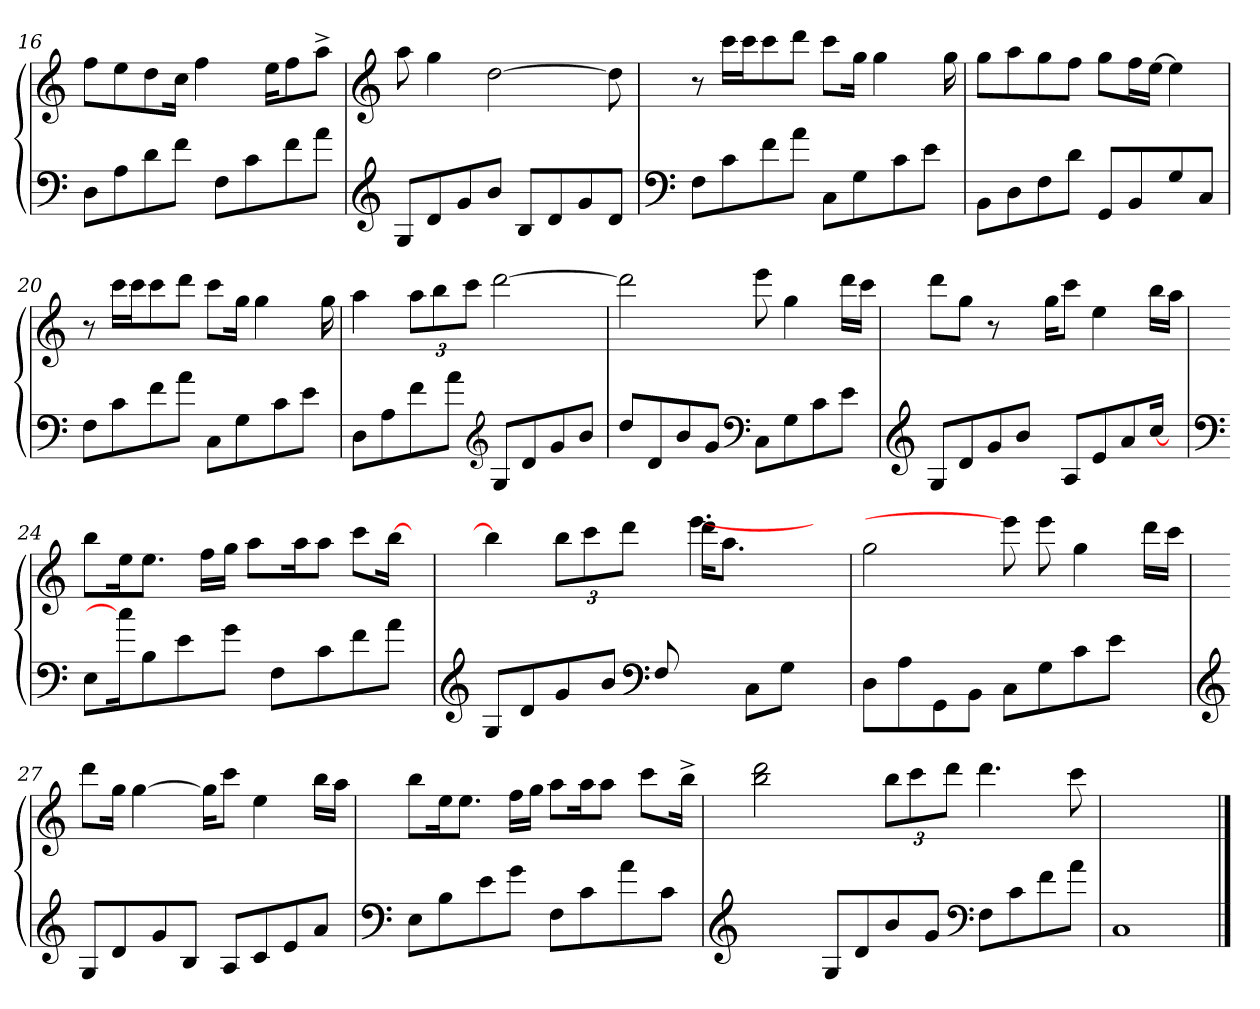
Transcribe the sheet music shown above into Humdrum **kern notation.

**kern	**kern
*part1	*part1
*staff2	*staff1
*clefF4	*clefG2
*k[]	*k[]
=16	=16
8D\L	8ff\L
8A\	8ee\
8d\	8dd\
8f\J	16cc\Jk
.	4ff\
8F\L	.
8c\	.
.	16ee\KL
8f\	8ff\
8a\J	8aa^\J
!!LO:PB:g=z
=17	=17
*clefG2	*clefG2
8G/L	8aa\
8d/	4gg\
8g/	.
8b/J	[2dd\
8B/L	.
8d/	.
8g/	.
8d/J	8dd\]
=18	=18
*clefF4	*
8F\L	8r
8c\	16ccc\LL
.	16ccc\J
8f\	8ccc\
8a\J	8ddd\J
8C\L	8ccc\L
8G\	16gg\Jk
.	4gg\
8c\	.
8e\J	.
.	16gg\
=19	=19
8BB\L	8gg\L
8D\	8aa\
8F\	8gg\
8d\J	8ff\J
8GG/L	8gg\L
8BB/	16ff\L
.	[16ee\JJ
8G/	4ee\]
8C/J	.
!!LO:LB:g=z
=20	=20
8F\L	8r
8c\	16ccc\LL
.	16ccc\J
8f\	8ccc\
8a\J	8ddd\J
8C\L	8ccc\L
8G\	16gg\Jk
.	4gg\
8c\	.
8e\J	.
.	16gg\
=21	=21
8D\L	4aa\
8A\	.
*	*Xbrackettup
8f\	12aa\L
.	12bb\
8a\J	.
.	12ccc\J
*clefG2	*
8G/L	[2ddd\
8d/	.
8g/	.
8b/J	.
=22	=22
8dd/L	2ddd\]
8d/	.
8b/	.
8g/J	.
*clefF4	*
8C\L	8eee\
8G\	4gg\
8c\	.
8e\J	16ddd\LL
.	16ccc\JJ
!!LO:LB:g=z
=23	=23
*clefG2	*
8G/L	8ddd\L
8d/	8gg\J
8g/	8r
8b/J	8ryy
16ryy	16gg\KL
8A/L	8ccc\J
8e/	4ee\
8a/	.
[16cc/J	16bb\LL
16ryy	16aa\JJ
=24	=24
*clefF4	*
8E\L	8bb\L
16cc/J]	16ee\K
8B\	8.ee\J
8e\	.
.	16ff\LL
8g\J	16gg\JJ
.	8aa\L
8F\L	.
.	16aa\K
8c\	8aa\J
8f\	8ccc\L
8a\J	[16bb\Jk
.	16ryy
=25	=25
*clefG2	*
*^	*^
*	*	*	*^
2ryy	8G/L	4bb\]	8ryy	8ryy
*	*	*v	*v	*v
.	8d/	.
.	8g/	12bb\L
.	.	12ccc\
.	8b/J	.
.	.	12ddd\J
*clefF4	*	*
8F/	2ryy	8ryy
*	*	*^
*	*	*	*^
8ryy	.	8ryy	[4.eee\	16ddd\KL
.	.	.	.	8.aa\J
8C\L	.	4ryy	.	.
8G\J	.	.	.	4ryy
8ryy	8ryy	8ryy	8ryy	.
*v	*v	*	*	*
*	*v	*v	*v
!!LO:LB:g=z
=26	=26
8D\L	2gg\
8A\	.
8GG\	.
8BB\J	.
8C\L	8eee\]
8G\	8eee\
8c\	4gg\
8e\J	.
8ryy	16ddd\LL
.	16ccc\JJ
=27	=27
*clefG2	*
8G/L	8ddd\L
8d/	16gg\Jk
.	[4gg\
8g/	.
8B/J	.
.	16gg\KL]
8A/L	8ccc\J
8c/	4ee\
8e/	.
8a/J	16bb\LL
.	16aa\JJ
=28	=28
*clefF4	*
8E\L	8bb\L
8B\	16ee\K
.	8.ee\J
8e\	.
8g\J	16ff\LL
.	16gg\JJ
8F\L	8aa\L
8c\	16aa\K
.	8aa\J
8a\	.
.	8ccc\L
8c\J	.
.	16bb^\Jk
!!LO:LB:g=z
=29	=29
*clefG2	*
*^	*^
2ryy	2.ryy	2bb\ 2ddd\	2.ryy
8G/L	.	1ryy	.
8d/	.	.	.
8b/	2.ryy	.	12bb\L
.	.	.	12ccc\
8g/J	.	.	.
.	.	.	12ddd\J
*clefF4	*	*	*
8F\L	.	.	4.ddd\
8c\	.	.	.
8f\	.	.	.
8a\J	.	.	8ccc\
*	*	*v	*v
=30	=30	=30
1C	1ryy	1ryy
*v	*v	*
==	==
*-	*-
